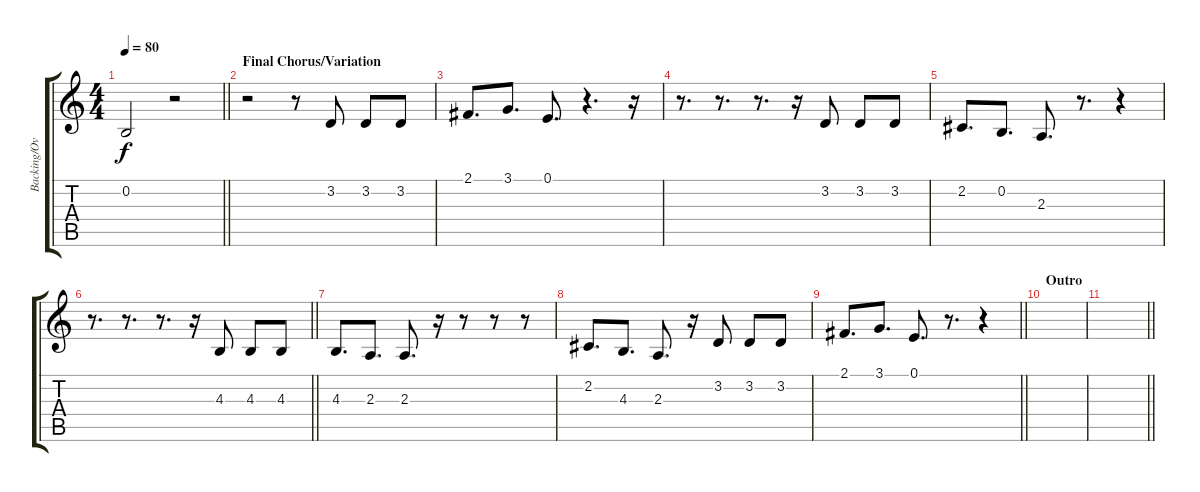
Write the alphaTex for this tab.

\track ("Backing/Overdub Vox" "Backing/Ov") {instrument clarinet}
\staff {score tabs}
\tuning (E4 B3 G3 D3 A2 E2) {hide}
\ts (4 4)
\tempo 80
\clef g2
\barLineRight lightlight
\ks c
0.2.2{dy f} r.2 |
\section ("" "Final Chorus/Variation")
r.2 r.8 3.2.8 3.2.8 3.2.8 |
2.1.8{d} 3.1.8{d} 0.1.8{d} r.4{d} r.16 |
r.8{d} r.8{d} r.8{d} r.16 3.2.8 3.2.8 3.2.8 |
2.2.8{d} 0.2.8{d} 2.3.8{d} r.8{d} r.4 |
\barLineRight lightlight
r.8{d} r.8{d} r.8{d} r.16 4.3.8 4.3.8 4.3.8 |
4.3.8{d} 2.3.8{d} 2.3.8{d} r.16 r.8 r.8 r.8 |
2.2.8{d} 4.3.8{d} 2.3.8{d} r.16 3.2.8 3.2.8 3.2.8 |
\barLineRight lightlight
2.1.8{d} 3.1.8{d} 0.1.8{d} r.8{d} r.4 |
\section ("" "Outro")
|
\barLineRight lightlight
